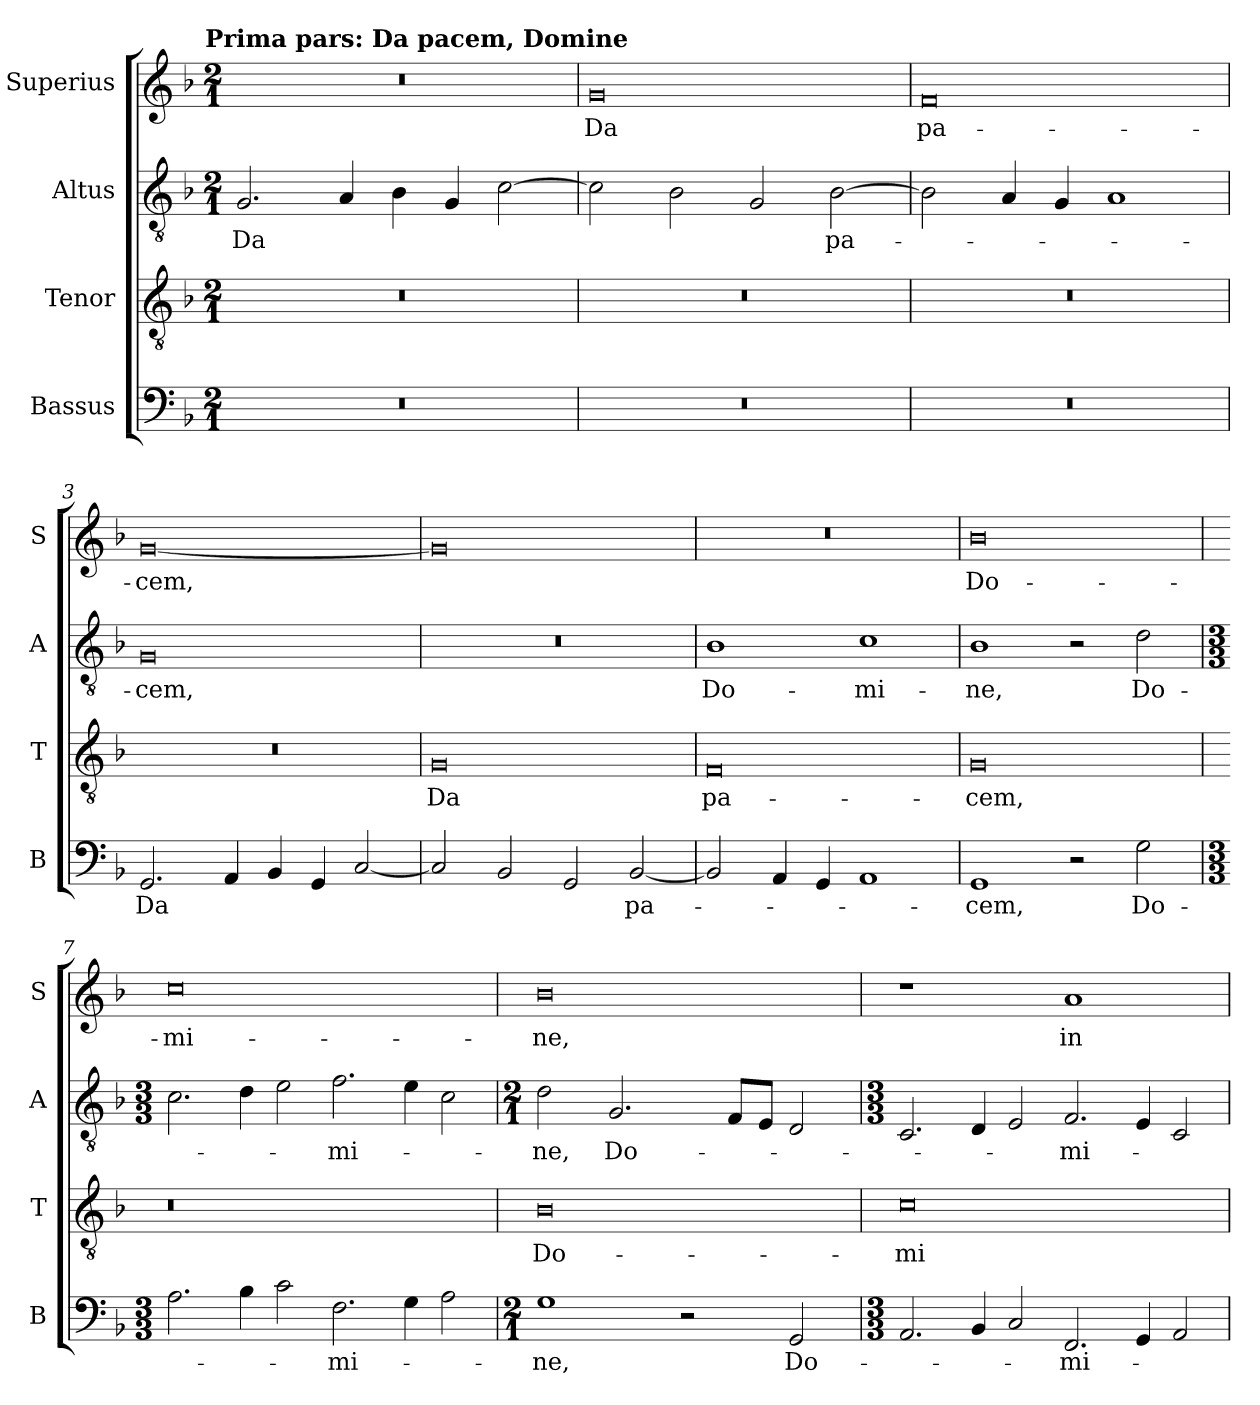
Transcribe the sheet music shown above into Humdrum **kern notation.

**kern	**text	**kern	**text	**kern	**text	**kern	**text
*part4	*part4	*part3	*part3	*part2	*part2	*part1	*part1
*staff4	*staff4	*staff3	*staff3	*staff2	*staff2	*staff1	*staff1
*I"Bassus	*	*I"Tenor	*	*I"Altus	*	*I"Superius	*
*I'B	*	*I'T	*	*I'A	*	*I'S	*
*clefF4	*	*clefGv2	*	*clefGv2	*	*clefG2	*
*k[b-]	*	*k[b-]	*	*k[b-]	*	*k[b-]	*
*F:	*	*F:	*	*F:	*	*F:	*
!!LO:TX:omd:t=Prima pars&colon; Da pacem, Domine
*M2/1	*	*M2/1	*	*M2/1	*	*M2/1	*
=	=	=	=	=	=	=	=
0r	.	0r	.	2.G	Da	0r	.
.	.	.	.	4A	.	.	.
.	.	.	.	4B-	.	.	.
.	.	.	.	4G	.	.	.
.	.	.	.	[2c	.	.	.
=1	=1	=1	=1	=1	=1	=1	=1
0r	.	0r	.	2c]	.	0g	Da
.	.	.	.	2B-	.	.	.
.	.	.	.	2G	.	.	.
.	.	.	.	[2B-	pa-	.	.
=2	=2	=2	=2	=2	=2	=2	=2
0r	.	0r	.	2B-]	.	0f	pa-
.	.	.	.	4A	.	.	.
.	.	.	.	4G	.	.	.
.	.	.	.	1A	.	.	.
=3	=3	=3	=3	=3	=3	=3	=3
2.GG	Da	0r	.	0G	-cem,	[0g	-cem,
4AA	.	.	.	.	.	.	.
4BB-	.	.	.	.	.	.	.
4GG	.	.	.	.	.	.	.
[2C	.	.	.	.	.	.	.
=4	=4	=4	=4	=4	=4	=4	=4
2C]	.	0G	Da	0r	.	0g]	.
2BB-	.	.	.	.	.	.	.
2GG	.	.	.	.	.	.	.
[2BB-	pa-	.	.	.	.	.	.
=5	=5	=5	=5	=5	=5	=5	=5
2BB-]	.	0F	pa-	1B-	Do-	0r	.
4AA	.	.	.	.	.	.	.
4GG	.	.	.	.	.	.	.
1AA	.	.	.	1c	-mi-	.	.
=6	=6	=6	=6	=6	=6	=6	=6
1GG	-cem,	0G	-cem,	1B-	-ne,	0b-	Do-
2r	.	.	.	2r	.	.	.
2G	Do-	.	.	2d	Do-	.	.
=7	=7	=7	=7	=7	=7	=7	=7
*M3/3	*	*	*	*M3/3	*	*	*
*Xtuplet	*	*	*	*Xtuplet	*	*	*
3.A	.	0r	.	3.c	.	0cc	-mi-
6B-	.	.	.	6d	.	.	.
3c	.	.	.	3e	.	.	.
3.F	-mi-	.	.	3.f	-mi-	.	.
6G	.	.	.	6e	.	.	.
3A	.	.	.	3c	.	.	.
=8	=8	=8	=8	=8	=8	=8	=8
*M2/1	*	*	*	*M2/1	*	*	*
1G	-ne,	0B-	Do-	2d	-ne,	0b-	-ne,
.	.	.	.	2.G	Do-	.	.
2r	.	.	.	.	.	.	.
.	.	.	.	8FL	.	.	.
.	.	.	.	8EJ	.	.	.
2GG	Do-	.	.	2D	.	.	.
=9	=9	=9	=9	=9	=9	=9	=9
*M3/3	*	*	*	*M3/3	*	*	*
3.AA	.	0c	-mi-	3.C	.	1r	.
6BB-	.	.	.	6D	.	.	.
3C	.	.	.	3E	.	.	.
3.FF	-mi-	.	.	3.F	-mi-	1a	in
6GG	.	.	.	6E	.	.	.
3AA	.	.	.	3C	.	.	.
=	=	=	=	=	=	=	=
*-	*-	*-	*-	*-	*-	*-	*-
